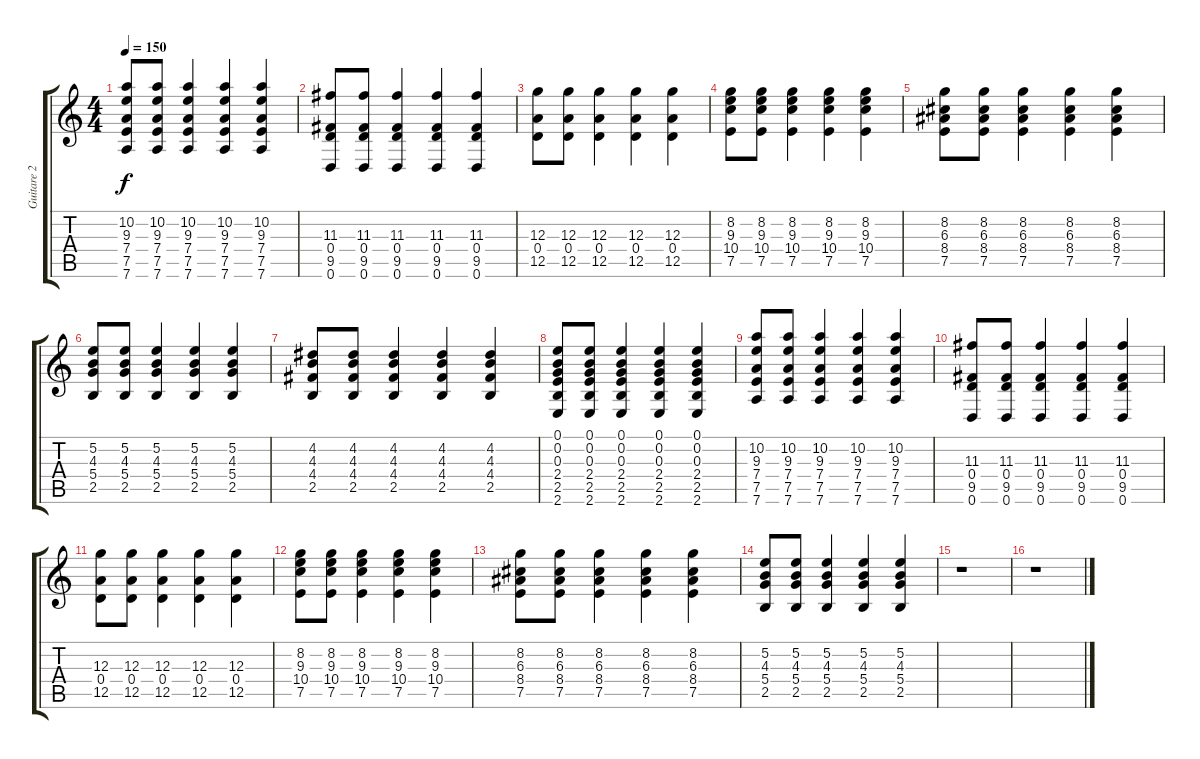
\track ("Guitare 2" "Guitare 2") {instrument overdrivenguitar}
\staff {score tabs}
\tuning (E4 B3 G3 D3 A2 D2) {hide}
\ts (4 4)
\tempo 150
\clef g2
\ks c
(10.2 9.3 7.4 7.5 7.6).8{dy f} (10.2 9.3 7.4 7.5 7.6).8 (10.2 9.3 7.4 7.5 7.6).4 (10.2 9.3 7.4 7.5 7.6).4 (10.2 9.3 7.4 7.5 7.6).4 |
(11.3 0.4 9.5 0.6).8 (11.3 0.4 9.5 0.6).8 (11.3 0.4 9.5 0.6).4 (11.3 0.4 9.5 0.6).4 (11.3 0.4 9.5 0.6).4 |
(12.3 0.4 12.5).8 (12.3 0.4 12.5).8 (12.3 0.4 12.5).4 (12.3 0.4 12.5).4 (12.3 0.4 12.5).4 |
(8.2 9.3 10.4 7.5).8 (8.2 9.3 10.4 7.5).8 (8.2 9.3 10.4 7.5).4 (8.2 9.3 10.4 7.5).4 (8.2 9.3 10.4 7.5).4 |
(8.2 6.3 8.4 7.5).8 (8.2 6.3 8.4 7.5).8 (8.2 6.3 8.4 7.5).4 (8.2 6.3 8.4 7.5).4 (8.2 6.3 8.4 7.5).4 |
(5.2 4.3 5.4 2.5).8 (5.2 4.3 5.4 2.5).8 (5.2 4.3 5.4 2.5).4 (5.2 4.3 5.4 2.5).4 (5.2 4.3 5.4 2.5).4 |
(4.2 4.3 4.4 2.5).8 (4.2 4.3 4.4 2.5).8 (4.2 4.3 4.4 2.5).4 (4.2 4.3 4.4 2.5).4 (4.2 4.3 4.4 2.5).4 |
(0.1 0.2 0.3 2.4 2.5 2.6).8 (0.1 0.2 0.3 2.4 2.5 2.6).8 (0.1 0.2 0.3 2.4 2.5 2.6).4 (0.1 0.2 0.3 2.4 2.5 2.6).4 (0.1 0.2 0.3 2.4 2.5 2.6).4 |
(10.2 9.3 7.4 7.5 7.6).8 (10.2 9.3 7.4 7.5 7.6).8 (10.2 9.3 7.4 7.5 7.6).4 (10.2 9.3 7.4 7.5 7.6).4 (10.2 9.3 7.4 7.5 7.6).4 |
(11.3 0.4 9.5 0.6).8 (11.3 0.4 9.5 0.6).8 (11.3 0.4 9.5 0.6).4 (11.3 0.4 9.5 0.6).4 (11.3 0.4 9.5 0.6).4 |
(12.3 0.4 12.5).8 (12.3 0.4 12.5).8 (12.3 0.4 12.5).4 (12.3 0.4 12.5).4 (12.3 0.4 12.5).4 |
(8.2 9.3 10.4 7.5).8 (8.2 9.3 10.4 7.5).8 (8.2 9.3 10.4 7.5).4 (8.2 9.3 10.4 7.5).4 (8.2 9.3 10.4 7.5).4 |
(8.2 6.3 8.4 7.5).8 (8.2 6.3 8.4 7.5).8 (8.2 6.3 8.4 7.5).4 (8.2 6.3 8.4 7.5).4 (8.2 6.3 8.4 7.5).4 |
(5.2 4.3 5.4 2.5).8 (5.2 4.3 5.4 2.5).8 (5.2 4.3 5.4 2.5).4 (5.2 4.3 5.4 2.5).4 (5.2 4.3 5.4 2.5).4 |
r.1 |
r.1
